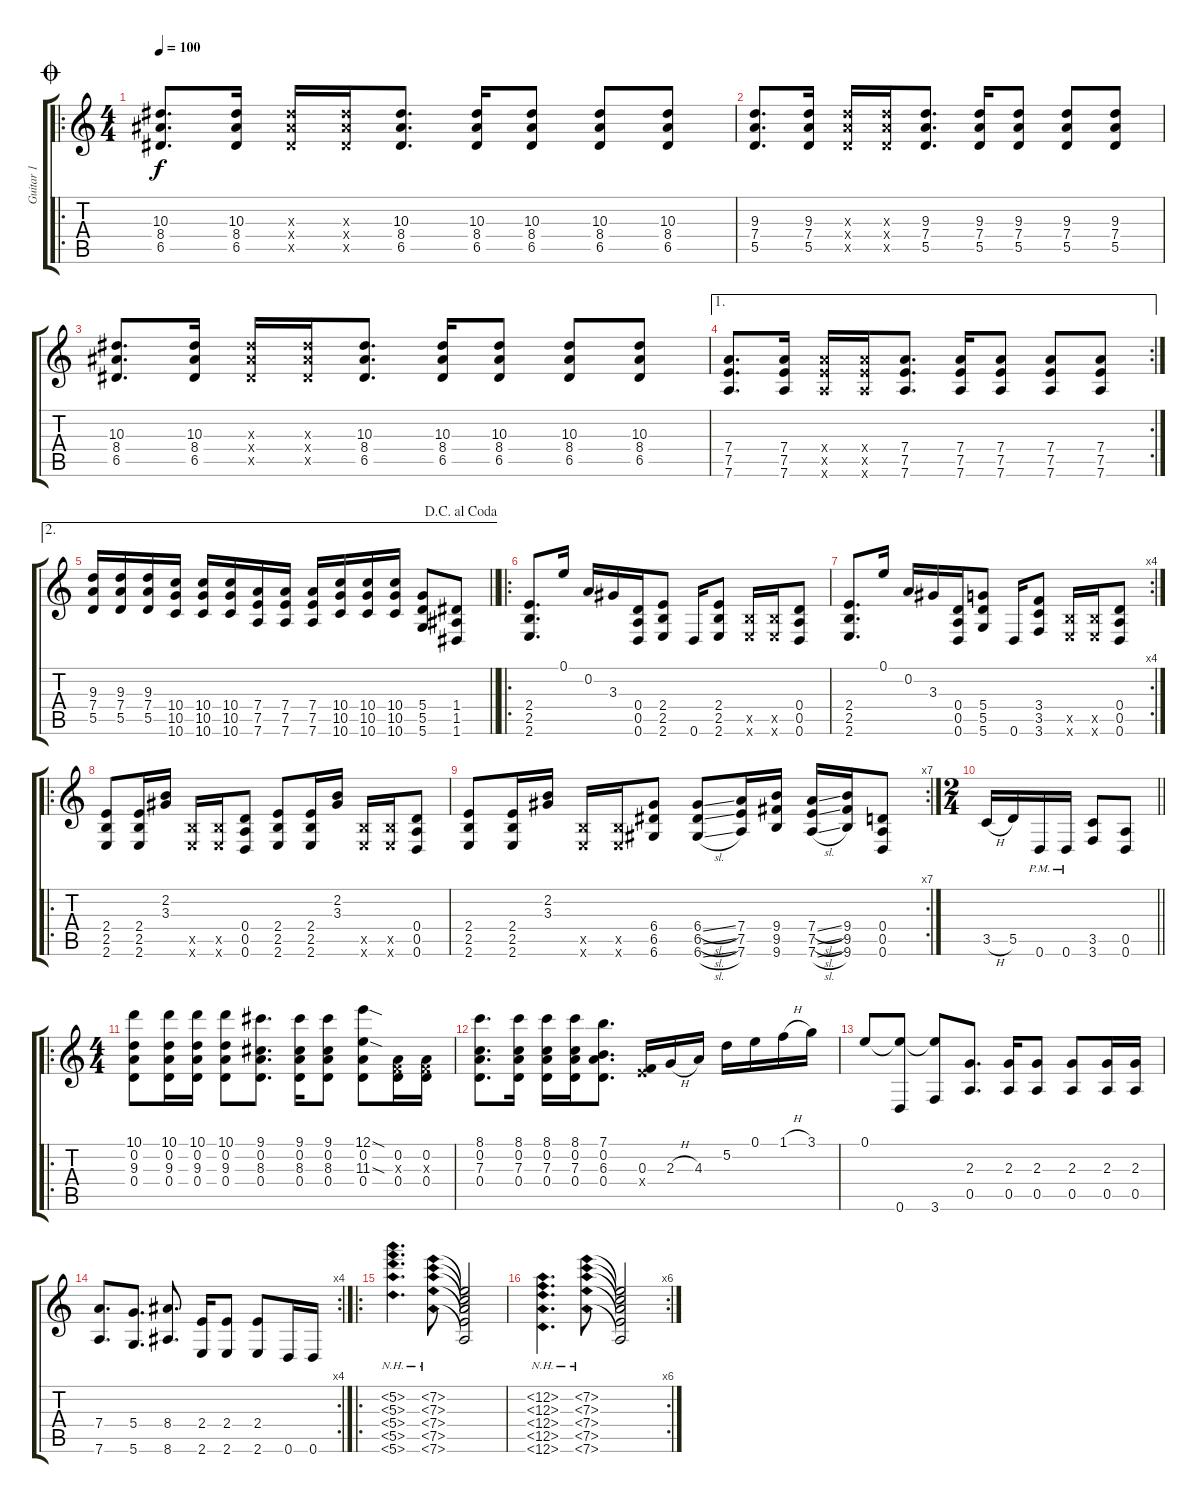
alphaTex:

\track ("Guitar 1" "Guitar 1") {instrument overdrivenguitar}
\staff {score tabs}
\tuning (E4 A3 F3 D3 A2 D2) {hide}
\ro
\ts (4 4)
\jump coda
\tempo 100
\clef g2
\ks c
(10.3 8.4 6.5).8{d dy f} (10.3 8.4 6.5).16 (10.3{x} 8.4{x} 6.5{x}).16 (10.3{x} 8.4{x} 6.5{x}).16 (10.3 8.4 6.5).8{d} (10.3 8.4 6.5).16 (10.3 8.4 6.5).8 (10.3 8.4 6.5).8 (10.3 8.4 6.5).8 |
(9.3 7.4 5.5).8{d} (9.3 7.4 5.5).16 (9.3{x} 7.4{x} 5.5{x}).16 (9.3{x} 7.4{x} 5.5{x}).16 (9.3 7.4 5.5).8{d} (9.3 7.4 5.5).16 (9.3 7.4 5.5).8 (9.3 7.4 5.5).8 (9.3 7.4 5.5).8 |
(10.3 8.4 6.5).8{d} (10.3 8.4 6.5).16 (10.3{x} 8.4{x} 6.5{x}).16 (10.3{x} 8.4{x} 6.5{x}).16 (10.3 8.4 6.5).8{d} (10.3 8.4 6.5).16 (10.3 8.4 6.5).8 (10.3 8.4 6.5).8 (10.3 8.4 6.5).8 |
\ae 1
\rc 2
(7.4 7.5 7.6).8{d} (7.4 7.5 7.6).16 (7.4{x} 7.5{x} 7.6{x}).16 (7.4{x} 7.5{x} 7.6{x}).16 (7.4 7.5 7.6).8{d} (7.4 7.5 7.6).16 (7.4 7.5 7.6).8 (7.4 7.5 7.6).8 (7.4 7.5 7.6).8 |
\ae 2
\jump dacapoalcoda
\barLineRight lightlight
(9.3 7.4 5.5).16 (9.3 7.4 5.5).16 (9.3 7.4 5.5).16 (10.4 10.5 10.6).16 (10.4 10.5 10.6).16 (10.4 10.5 10.6).16 (7.4 7.5 7.6).16 (7.4 7.5 7.6).16 (7.4 7.5 7.6).16 (10.4 10.5 10.6).16 (10.4 10.5 10.6).16 (10.4 10.5 10.6).16 (5.4 5.5 5.6).8 (1.4 1.5 1.6).8 |
\ro
(2.4 2.5 2.6).8{d} 0.1.16 0.2.16 3.3.16 (0.4 0.5 0.6).16 (2.4 2.5 2.6).8 0.6.16 (2.4 2.5 2.6).8 (2.5{x} 2.6{x}).16 (2.5{x} 2.6{x}).16 (0.4 0.5 0.6).8 |
\rc 4
(2.4 2.5 2.6).8{d} 0.1.16 0.2.16 3.3.16 (0.4 0.5 0.6).16 (5.4 5.5 5.6).8 0.6.16 (3.4 3.5 3.6).8 (2.5{x} 2.6{x}).16 (2.5{x} 2.6{x}).16 (0.4 0.5 0.6).8 |
\ro
(2.4 2.5 2.6).8 (2.4 2.5 2.6).16 (2.2 3.3).16 (2.5{x} 2.6{x}).16 (2.5{x} 2.6{x}).16 (0.4 0.5 0.6).8 (2.4 2.5 2.6).8 (2.4 2.5 2.6).16 (2.2 3.3).16 (2.5{x} 2.6{x}).16 (2.5{x} 2.6{x}).16 (0.4 0.5 0.6).8 |
\rc 7
(2.4 2.5 2.6).8 (2.4 2.5 2.6).16 (2.2 3.3).16 (2.5{x} 2.6{x}).16 (2.5{x} 2.6{x}).16 (6.4 6.5 6.6).8 (6.4{sl} 6.5{sl} 6.6{sl}).8 (7.4 7.5 7.6).16 (9.4 9.5 9.6).16 (7.4{sl} 7.5{sl} 7.6{sl}).16 (9.4 9.5 9.6).16 (0.4 0.5 0.6).8 |
\ts (2 4)
\barLineRight lightlight
3.5{h}.16 5.5.16 0.6{pm}.16 0.6{pm}.16 (3.5 3.6).8 (0.5 0.6).8 |
\ro
\ts (4 4)
(10.1 0.2 9.3 0.4).8{volume 8 balance 5 instrument acousticguitarsteel} (10.1 0.2 9.3 0.4).16 (10.1 0.2 9.3 0.4).16 (10.1 0.2 9.3 0.4).8 (9.1 0.2 8.3 0.4).8{d} (9.1 0.2 8.3 0.4).16 (9.1 0.2 8.3 0.4).8 (12.1{sod} 0.2 11.3{sod} 0.4).8 (0.2 0.3{x} 0.4).16 (0.2 0.3{x} 0.4).16 |
(8.1 0.2 7.3 0.4).8{d} (8.1 0.2 7.3 0.4).16 (8.1 0.2 7.3 0.4).16 (8.1 0.2 7.3 0.4).16 (7.1 0.2 6.3 0.4).8{d} (0.3 2.4{x}).16 2.3{h}.16 4.3.16 5.2.16 0.1.16 1.1{h}.16 3.1.16 |
0.1.8 (0.1{t} 0.6).8 (0.1{t} 3.6).8 (2.3 0.5).8{d} (2.3 0.5).16 (2.3 0.5).8 (2.3 0.5).8 (2.3 0.5).16 (2.3 0.5).16 |
\rc 4
(7.4 7.6).8{d} (5.4 5.6).8{d} (8.4 8.6).8{d} (2.4 2.6).16 (2.4 2.6).8 (2.4 2.6).8 0.6.16 0.6.16 |
\ro
(5.2{nh} 5.3{nh} 5.4{nh} 5.5{nh} 5.6{nh}).4{d} (7.2{nh} 7.3{nh} 7.4{nh} 7.5{nh} 7.6{nh}).8 (7.2{t} 7.3{t} 7.4{t} 7.5{t} 7.6{t}).2 |
\rc 6
(12.2{nh} 12.3{nh} 12.4{nh} 12.5{nh} 12.6{nh}).4{d} (7.2{nh} 7.3{nh} 7.4{nh} 7.5{nh} 7.6{nh}).8 (7.2{t} 7.3{t} 7.4{t} 7.5{t} 7.6{t}).2
